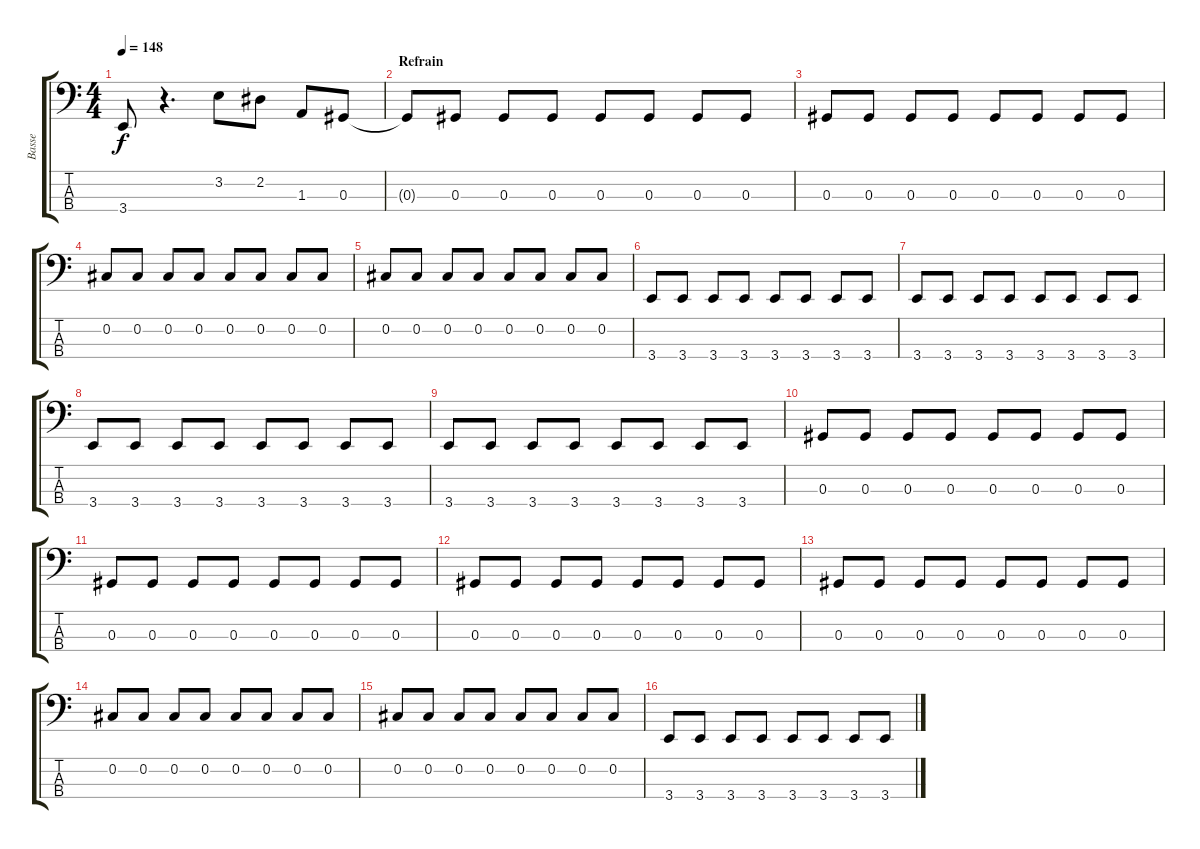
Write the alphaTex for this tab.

\track ("Basse" "Basse") {instrument electricbasspick}
\staff {score tabs}
\tuning (Gb2 Db2 Ab1 Db1) {hide}
\ts (4 4)
\tempo 148
\clef f4
\ks c
3.4.8{dy f} r.4{d} 3.2.8 2.2.8 1.3.8 0.3.8 |
\section ("" "Refrain")
0.3{t}.8 0.3.8 0.3.8 0.3.8 0.3.8 0.3.8 0.3.8 0.3.8 |
0.3.8 0.3.8 0.3.8 0.3.8 0.3.8 0.3.8 0.3.8 0.3.8 |
0.2.8 0.2.8 0.2.8 0.2.8 0.2.8 0.2.8 0.2.8 0.2.8 |
0.2.8 0.2.8 0.2.8 0.2.8 0.2.8 0.2.8 0.2.8 0.2.8 |
3.4.8 3.4.8 3.4.8 3.4.8 3.4.8 3.4.8 3.4.8 3.4.8 |
3.4.8 3.4.8 3.4.8 3.4.8 3.4.8 3.4.8 3.4.8 3.4.8 |
3.4.8 3.4.8 3.4.8 3.4.8 3.4.8 3.4.8 3.4.8 3.4.8 |
3.4.8 3.4.8 3.4.8 3.4.8 3.4.8 3.4.8 3.4.8 3.4.8 |
0.3.8 0.3.8 0.3.8 0.3.8 0.3.8 0.3.8 0.3.8 0.3.8 |
0.3.8 0.3.8 0.3.8 0.3.8 0.3.8 0.3.8 0.3.8 0.3.8 |
0.3.8 0.3.8 0.3.8 0.3.8 0.3.8 0.3.8 0.3.8 0.3.8 |
0.3.8 0.3.8 0.3.8 0.3.8 0.3.8 0.3.8 0.3.8 0.3.8 |
0.2.8 0.2.8 0.2.8 0.2.8 0.2.8 0.2.8 0.2.8 0.2.8 |
0.2.8 0.2.8 0.2.8 0.2.8 0.2.8 0.2.8 0.2.8 0.2.8 |
3.4.8 3.4.8 3.4.8 3.4.8 3.4.8 3.4.8 3.4.8 3.4.8
